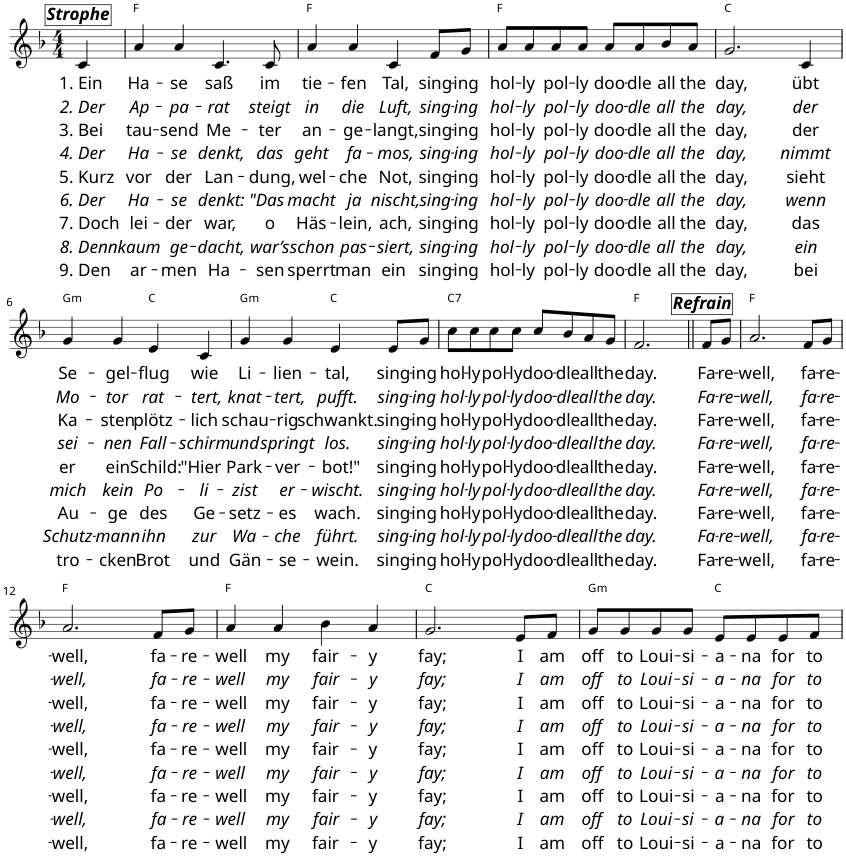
**kern	**text	**text	**text	**text	**text	**text	**text	**text	**text	**harte
*part1	*part1	*part1	*part1	*part1	*part1	*part1	*part1	*part1	*part1	*part1
*staff1	*staff1	*staff1	*staff1	*staff1	*staff1	*staff1	*staff1	*staff1	*staff1	*
*I"Stimme	*	*	*	*	*	*	*	*	*	*
*I'St.	*	*	*	*	*	*	*	*	*	*
*clefG2	*	*	*	*	*	*	*	*	*	*
*k[b-]	*	*	*	*	*	*	*	*	*	*
*M4/4	*	*	*	*	*	*	*	*	*	*
=1	=1	=1	=1	=1	=1	=1	=1	=1	=1	=1
!LO:TX:a:Bi:t=Strophe	!	!	!	!	!	!	!	!	!	!
!	!LO:LY:b	!LO:LY:b	!LO:LY:b	!LO:LY:b	!LO:LY:b	!LO:LY:b	!LO:LY:b	!LO:LY:b	!LO:LY:b	!
4c/	1. Ein	2. Der	3. Bei	4. Der	5. Kurz	6. Der	7. Doch	8. Denn	9. Den	.
=2	=2	=2	=2	=2	=2	=2	=2	=2	=2	=2
!	!LO:LY:b	!LO:LY:b	!LO:LY:b	!LO:LY:b	!LO:LY:b	!LO:LY:b	!LO:LY:b	!LO:LY:b	!LO:LY:b	!
4a/	Ha-	Ap-	tau-	Ha-	vor	Ha-	lei-	kaum	ar-	F:maj
!	!LO:LY:b	!LO:LY:b	!LO:LY:b	!LO:LY:b	!LO:LY:b	!LO:LY:b	!LO:LY:b	!LO:LY:b	!LO:LY:b	!
4a/	-se	-pa-	-send	-se	der	-se	-der	ge-	-men	.
!	!LO:LY:b	!LO:LY:b	!LO:LY:b	!LO:LY:b	!LO:LY:b	!LO:LY:b	!LO:LY:b	!LO:LY:b	!LO:LY:b	!
4.c/	saß	-rat	Me-	denkt,	Lan-	denkt:	war,	-dacht,	Ha-	.
!	!LO:LY:b	!LO:LY:b	!LO:LY:b	!LO:LY:b	!LO:LY:b	!LO:LY:b	!LO:LY:b	!LO:LY:b	!LO:LY:b	!
8c/	im	steigt	-ter	das	-dung,	"Das	o	war’s	-sen	.
=3	=3	=3	=3	=3	=3	=3	=3	=3	=3	=3
!	!LO:LY:b	!LO:LY:b	!LO:LY:b	!LO:LY:b	!LO:LY:b	!LO:LY:b	!LO:LY:b	!LO:LY:b	!LO:LY:b	!
4a/	tie-	in	an-	geht	wel-	macht	Häs-	schon	sperrt	F:maj
!	!LO:LY:b	!LO:LY:b	!LO:LY:b	!LO:LY:b	!LO:LY:b	!LO:LY:b	!LO:LY:b	!LO:LY:b	!LO:LY:b	!
4a/	-fen	die	-ge-	fa-	-che	ja	-lein,	pas-	man	.
!	!LO:LY:b	!LO:LY:b	!LO:LY:b	!LO:LY:b	!LO:LY:b	!LO:LY:b	!LO:LY:b	!LO:LY:b	!LO:LY:b	!
4c/	Tal,	Luft,	-langt,	-mos,	Not,	nischt,	ach,	-siert,	ein	.
!	!LO:LY:b	!LO:LY:b	!LO:LY:b	!LO:LY:b	!LO:LY:b	!LO:LY:b	!LO:LY:b	!LO:LY:b	!LO:LY:b	!
8f/L	sing-	sing-	sing-	sing-	sing-	sing-	sing-	sing-	sing-	.
!	!LO:LY:b	!LO:LY:b	!LO:LY:b	!LO:LY:b	!LO:LY:b	!LO:LY:b	!LO:LY:b	!LO:LY:b	!LO:LY:b	!
8g/J	-ing	-ing	-ing	-ing	-ing	-ing	-ing	-ing	-ing	.
=4	=4	=4	=4	=4	=4	=4	=4	=4	=4	=4
!	!LO:LY:b	!LO:LY:b	!LO:LY:b	!LO:LY:b	!LO:LY:b	!LO:LY:b	!LO:LY:b	!LO:LY:b	!LO:LY:b	!
8a/L	hol-	hol-	hol-	hol-	hol-	hol-	hol-	hol-	hol-	F:maj
!	!LO:LY:b	!LO:LY:b	!LO:LY:b	!LO:LY:b	!LO:LY:b	!LO:LY:b	!LO:LY:b	!LO:LY:b	!LO:LY:b	!
8a/	-ly	-ly	-ly	-ly	-ly	-ly	-ly	-ly	-ly	.
!	!LO:LY:b	!LO:LY:b	!LO:LY:b	!LO:LY:b	!LO:LY:b	!LO:LY:b	!LO:LY:b	!LO:LY:b	!LO:LY:b	!
8a/	pol-	pol-	pol-	pol-	pol-	pol-	pol-	pol-	pol-	.
!	!LO:LY:b	!LO:LY:b	!LO:LY:b	!LO:LY:b	!LO:LY:b	!LO:LY:b	!LO:LY:b	!LO:LY:b	!LO:LY:b	!
8a/J	-ly	-ly	-ly	-ly	-ly	-ly	-ly	-ly	-ly	.
!	!LO:LY:b	!LO:LY:b	!LO:LY:b	!LO:LY:b	!LO:LY:b	!LO:LY:b	!LO:LY:b	!LO:LY:b	!LO:LY:b	!
8a/L	doo-	doo-	doo-	doo-	doo-	doo-	doo-	doo-	doo-	.
!	!LO:LY:b	!LO:LY:b	!LO:LY:b	!LO:LY:b	!LO:LY:b	!LO:LY:b	!LO:LY:b	!LO:LY:b	!LO:LY:b	!
8a/	-dle	-dle	-dle	-dle	-dle	-dle	-dle	-dle	-dle	.
!	!LO:LY:b	!LO:LY:b	!LO:LY:b	!LO:LY:b	!LO:LY:b	!LO:LY:b	!LO:LY:b	!LO:LY:b	!LO:LY:b	!
8b-/	all	all	all	all	all	all	all	all	all	.
!	!LO:LY:b	!LO:LY:b	!LO:LY:b	!LO:LY:b	!LO:LY:b	!LO:LY:b	!LO:LY:b	!LO:LY:b	!LO:LY:b	!
8a/J	the	the	the	the	the	the	the	the	the	.
=5	=5	=5	=5	=5	=5	=5	=5	=5	=5	=5
!	!LO:LY:b	!LO:LY:b	!LO:LY:b	!LO:LY:b	!LO:LY:b	!LO:LY:b	!LO:LY:b	!LO:LY:b	!LO:LY:b	!
2.g/	day,	day,	day,	day,	day,	day,	day,	day,	day,	C:maj
!	!LO:LY:b	!LO:LY:b	!LO:LY:b	!LO:LY:b	!LO:LY:b	!LO:LY:b	!LO:LY:b	!LO:LY:b	!LO:LY:b	!
4c/	übt	der	der	nimmt	sieht	wenn	das	ein	bei	.
!!LO:LB:g=z
=6	=6	=6	=6	=6	=6	=6	=6	=6	=6	=6
!	!LO:LY:b	!LO:LY:b	!LO:LY:b	!LO:LY:b	!LO:LY:b	!LO:LY:b	!LO:LY:b	!LO:LY:b	!LO:LY:b	!LO:H:kt=m
4g/	Se-	Mo-	Ka-	sei-	er	mich	Au-	Schutz-	tro-	G:min
!	!LO:LY:b	!LO:LY:b	!LO:LY:b	!LO:LY:b	!LO:LY:b	!LO:LY:b	!LO:LY:b	!LO:LY:b	!LO:LY:b	!
4g/	-gel-	-tor	-sten	-nen	ein	kein	-ge	-mann	-cken	.
!	!LO:LY:b	!LO:LY:b	!LO:LY:b	!LO:LY:b	!LO:LY:b	!LO:LY:b	!LO:LY:b	!LO:LY:b	!LO:LY:b	!
4e/	-flug	rat-	plötz-	Fall-	Schild:	Po-	des	ihn	Brot	C:maj
!	!LO:LY:b	!LO:LY:b	!LO:LY:b	!LO:LY:b	!LO:LY:b	!LO:LY:b	!LO:LY:b	!LO:LY:b	!LO:LY:b	!
4c/	wie	-tert,	-lich	-schirm	"Hier	-li-	Ge-	zur	und	.
=7	=7	=7	=7	=7	=7	=7	=7	=7	=7	=7
!	!LO:LY:b	!LO:LY:b	!LO:LY:b	!LO:LY:b	!LO:LY:b	!LO:LY:b	!LO:LY:b	!LO:LY:b	!LO:LY:b	!LO:H:kt=m
4g/	Li-	knat-	schau-	und	Park-	-zist	-setz-	Wa-	Gän-	G:min
!	!LO:LY:b	!LO:LY:b	!LO:LY:b	!LO:LY:b	!LO:LY:b	!LO:LY:b	!LO:LY:b	!LO:LY:b	!LO:LY:b	!
4g/	-lien-	-tert,	-rig	springt	-ver-	er-	-es	-che	-se-	.
!	!LO:LY:b	!LO:LY:b	!LO:LY:b	!LO:LY:b	!LO:LY:b	!LO:LY:b	!LO:LY:b	!LO:LY:b	!LO:LY:b	!
4e/	-tal,	pufft.	schwankt.	los.	-bot!"	-wischt.	wach.	führt.	-wein.	C:maj
!	!LO:LY:b	!LO:LY:b	!LO:LY:b	!LO:LY:b	!LO:LY:b	!LO:LY:b	!LO:LY:b	!LO:LY:b	!LO:LY:b	!
8e/L	sing-	sing-	sing-	sing-	sing-	sing-	sing-	sing-	sing-	.
!	!LO:LY:b	!LO:LY:b	!LO:LY:b	!LO:LY:b	!LO:LY:b	!LO:LY:b	!LO:LY:b	!LO:LY:b	!LO:LY:b	!
8g/J	-ing	-ing	-ing	-ing	-ing	-ing	-ing	-ing	-ing	.
=8	=8	=8	=8	=8	=8	=8	=8	=8	=8	=8
!	!LO:LY:b	!LO:LY:b	!LO:LY:b	!LO:LY:b	!LO:LY:b	!LO:LY:b	!LO:LY:b	!LO:LY:b	!LO:LY:b	!LO:H:kt=7
8cc\L	hol-	hol-	hol-	hol-	hol-	hol-	hol-	hol-	hol-	C:7
!	!LO:LY:b	!LO:LY:b	!LO:LY:b	!LO:LY:b	!LO:LY:b	!LO:LY:b	!LO:LY:b	!LO:LY:b	!LO:LY:b	!
8cc\	-ly	-ly	-ly	-ly	-ly	-ly	-ly	-ly	-ly	.
!	!LO:LY:b	!LO:LY:b	!LO:LY:b	!LO:LY:b	!LO:LY:b	!LO:LY:b	!LO:LY:b	!LO:LY:b	!LO:LY:b	!
8cc\	pol-	pol-	pol-	pol-	pol-	pol-	pol-	pol-	pol-	.
!	!LO:LY:b	!LO:LY:b	!LO:LY:b	!LO:LY:b	!LO:LY:b	!LO:LY:b	!LO:LY:b	!LO:LY:b	!LO:LY:b	!
8cc\J	-ly	-ly	-ly	-ly	-ly	-ly	-ly	-ly	-ly	.
!	!LO:LY:b	!LO:LY:b	!LO:LY:b	!LO:LY:b	!LO:LY:b	!LO:LY:b	!LO:LY:b	!LO:LY:b	!LO:LY:b	!
8cc/L	doo-	doo-	doo-	doo-	doo-	doo-	doo-	doo-	doo-	.
!	!LO:LY:b	!LO:LY:b	!LO:LY:b	!LO:LY:b	!LO:LY:b	!LO:LY:b	!LO:LY:b	!LO:LY:b	!LO:LY:b	!
8b-/	-dle	-dle	-dle	-dle	-dle	-dle	-dle	-dle	-dle	.
!	!LO:LY:b	!LO:LY:b	!LO:LY:b	!LO:LY:b	!LO:LY:b	!LO:LY:b	!LO:LY:b	!LO:LY:b	!LO:LY:b	!
8a/	all	all	all	all	all	all	all	all	all	.
!	!LO:LY:b	!LO:LY:b	!LO:LY:b	!LO:LY:b	!LO:LY:b	!LO:LY:b	!LO:LY:b	!LO:LY:b	!LO:LY:b	!
8g/J	the	the	the	the	the	the	the	the	the	.
=9	=9	=9	=9	=9	=9	=9	=9	=9	=9	=9
!	!LO:LY:b	!LO:LY:b	!LO:LY:b	!LO:LY:b	!LO:LY:b	!LO:LY:b	!LO:LY:b	!LO:LY:b	!LO:LY:b	!
2.f/	day.	day.	day.	day.	day.	day.	day.	day.	day.	F:maj
=10||	=10||	=10||	=10||	=10||	=10||	=10||	=10||	=10||	=10||	=10||
!LO:TX:a:Bi:t=Refrain	!	!	!	!	!	!	!	!	!	!
!	!LO:LY:b	!LO:LY:b	!LO:LY:b	!LO:LY:b	!LO:LY:b	!LO:LY:b	!LO:LY:b	!LO:LY:b	!LO:LY:b	!
8f/L	Fa-	Fa-	Fa-	Fa-	Fa-	Fa-	Fa-	Fa-	Fa-	.
!	!LO:LY:b	!LO:LY:b	!LO:LY:b	!LO:LY:b	!LO:LY:b	!LO:LY:b	!LO:LY:b	!LO:LY:b	!LO:LY:b	!
8g/J	-re-	-re-	-re-	-re-	-re-	-re-	-re-	-re-	-re-	.
=11	=11	=11	=11	=11	=11	=11	=11	=11	=11	=11
!	!LO:LY:b	!LO:LY:b	!LO:LY:b	!LO:LY:b	!LO:LY:b	!LO:LY:b	!LO:LY:b	!LO:LY:b	!LO:LY:b	!
2.a/	-well,	-well,	-well,	-well,	-well,	-well,	-well,	-well,	-well,	F:maj
!	!LO:LY:b	!LO:LY:b	!LO:LY:b	!LO:LY:b	!LO:LY:b	!LO:LY:b	!LO:LY:b	!LO:LY:b	!LO:LY:b	!
8f/L	fa-	fa-	fa-	fa-	fa-	fa-	fa-	fa-	fa-	.
!	!LO:LY:b	!LO:LY:b	!LO:LY:b	!LO:LY:b	!LO:LY:b	!LO:LY:b	!LO:LY:b	!LO:LY:b	!LO:LY:b	!
8g/J	-re-	-re-	-re-	-re-	-re-	-re-	-re-	-re-	-re-	.
!!LO:LB:g=z
=12	=12	=12	=12	=12	=12	=12	=12	=12	=12	=12
!	!LO:LY:b	!LO:LY:b	!LO:LY:b	!LO:LY:b	!LO:LY:b	!LO:LY:b	!LO:LY:b	!LO:LY:b	!LO:LY:b	!
2.a/	-well,	-well,	-well,	-well,	-well,	-well,	-well,	-well,	-well,	F:maj
!	!LO:LY:b	!LO:LY:b	!LO:LY:b	!LO:LY:b	!LO:LY:b	!LO:LY:b	!LO:LY:b	!LO:LY:b	!LO:LY:b	!
8f/L	fa-	fa-	fa-	fa-	fa-	fa-	fa-	fa-	fa-	.
!	!LO:LY:b	!LO:LY:b	!LO:LY:b	!LO:LY:b	!LO:LY:b	!LO:LY:b	!LO:LY:b	!LO:LY:b	!LO:LY:b	!
8g/J	-re-	-re-	-re-	-re-	-re-	-re-	-re-	-re-	-re-	.
=13	=13	=13	=13	=13	=13	=13	=13	=13	=13	=13
!	!LO:LY:b	!LO:LY:b	!LO:LY:b	!LO:LY:b	!LO:LY:b	!LO:LY:b	!LO:LY:b	!LO:LY:b	!LO:LY:b	!
4a/	-well	-well	-well	-well	-well	-well	-well	-well	-well	F:maj
!	!LO:LY:b	!LO:LY:b	!LO:LY:b	!LO:LY:b	!LO:LY:b	!LO:LY:b	!LO:LY:b	!LO:LY:b	!LO:LY:b	!
4a/	my	my	my	my	my	my	my	my	my	.
!	!LO:LY:b	!LO:LY:b	!LO:LY:b	!LO:LY:b	!LO:LY:b	!LO:LY:b	!LO:LY:b	!LO:LY:b	!LO:LY:b	!
4b-\	fair-	fair-	fair-	fair-	fair-	fair-	fair-	fair-	fair-	.
!	!LO:LY:b	!LO:LY:b	!LO:LY:b	!LO:LY:b	!LO:LY:b	!LO:LY:b	!LO:LY:b	!LO:LY:b	!LO:LY:b	!
4a/	-y	-y	-y	-y	-y	-y	-y	-y	-y	.
=14	=14	=14	=14	=14	=14	=14	=14	=14	=14	=14
!	!LO:LY:b	!LO:LY:b	!LO:LY:b	!LO:LY:b	!LO:LY:b	!LO:LY:b	!LO:LY:b	!LO:LY:b	!LO:LY:b	!
2.g/	fay;	fay;	fay;	fay;	fay;	fay;	fay;	fay;	fay;	C:maj
!	!LO:LY:b	!LO:LY:b	!LO:LY:b	!LO:LY:b	!LO:LY:b	!LO:LY:b	!LO:LY:b	!LO:LY:b	!LO:LY:b	!
8e/L	I	I	I	I	I	I	I	I	I	.
!	!LO:LY:b	!LO:LY:b	!LO:LY:b	!LO:LY:b	!LO:LY:b	!LO:LY:b	!LO:LY:b	!LO:LY:b	!LO:LY:b	!
8f/J	am	am	am	am	am	am	am	am	am	.
=15	=15	=15	=15	=15	=15	=15	=15	=15	=15	=15
!	!LO:LY:b	!LO:LY:b	!LO:LY:b	!LO:LY:b	!LO:LY:b	!LO:LY:b	!LO:LY:b	!LO:LY:b	!LO:LY:b	!LO:H:kt=m
8g/L	off	off	off	off	off	off	off	off	off	G:min
!	!LO:LY:b	!LO:LY:b	!LO:LY:b	!LO:LY:b	!LO:LY:b	!LO:LY:b	!LO:LY:b	!LO:LY:b	!LO:LY:b	!
8g/	to	to	to	to	to	to	to	to	to	.
!	!LO:LY:b	!LO:LY:b	!LO:LY:b	!LO:LY:b	!LO:LY:b	!LO:LY:b	!LO:LY:b	!LO:LY:b	!LO:LY:b	!
8g/	Loui-	Loui-	Loui-	Loui-	Loui-	Loui-	Loui-	Loui-	Loui-	.
!	!LO:LY:b	!LO:LY:b	!LO:LY:b	!LO:LY:b	!LO:LY:b	!LO:LY:b	!LO:LY:b	!LO:LY:b	!LO:LY:b	!
8g/J	-si-	-si-	-si-	-si-	-si-	-si-	-si-	-si-	-si-	.
!	!LO:LY:b	!LO:LY:b	!LO:LY:b	!LO:LY:b	!LO:LY:b	!LO:LY:b	!LO:LY:b	!LO:LY:b	!LO:LY:b	!
8e/L	-a-	-a-	-a-	-a-	-a-	-a-	-a-	-a-	-a-	C:maj
!	!LO:LY:b	!LO:LY:b	!LO:LY:b	!LO:LY:b	!LO:LY:b	!LO:LY:b	!LO:LY:b	!LO:LY:b	!LO:LY:b	!
8e/	-na	-na	-na	-na	-na	-na	-na	-na	-na	.
!	!LO:LY:b	!LO:LY:b	!LO:LY:b	!LO:LY:b	!LO:LY:b	!LO:LY:b	!LO:LY:b	!LO:LY:b	!LO:LY:b	!
8e/	for	for	for	for	for	for	for	for	for	.
!	!LO:LY:b	!LO:LY:b	!LO:LY:b	!LO:LY:b	!LO:LY:b	!LO:LY:b	!LO:LY:b	!LO:LY:b	!LO:LY:b	!
8f/J	to	to	to	to	to	to	to	to	to	.
=	=	=	=	=	=	=	=	=	=	=
*-	*-	*-	*-	*-	*-	*-	*-	*-	*-	*-
